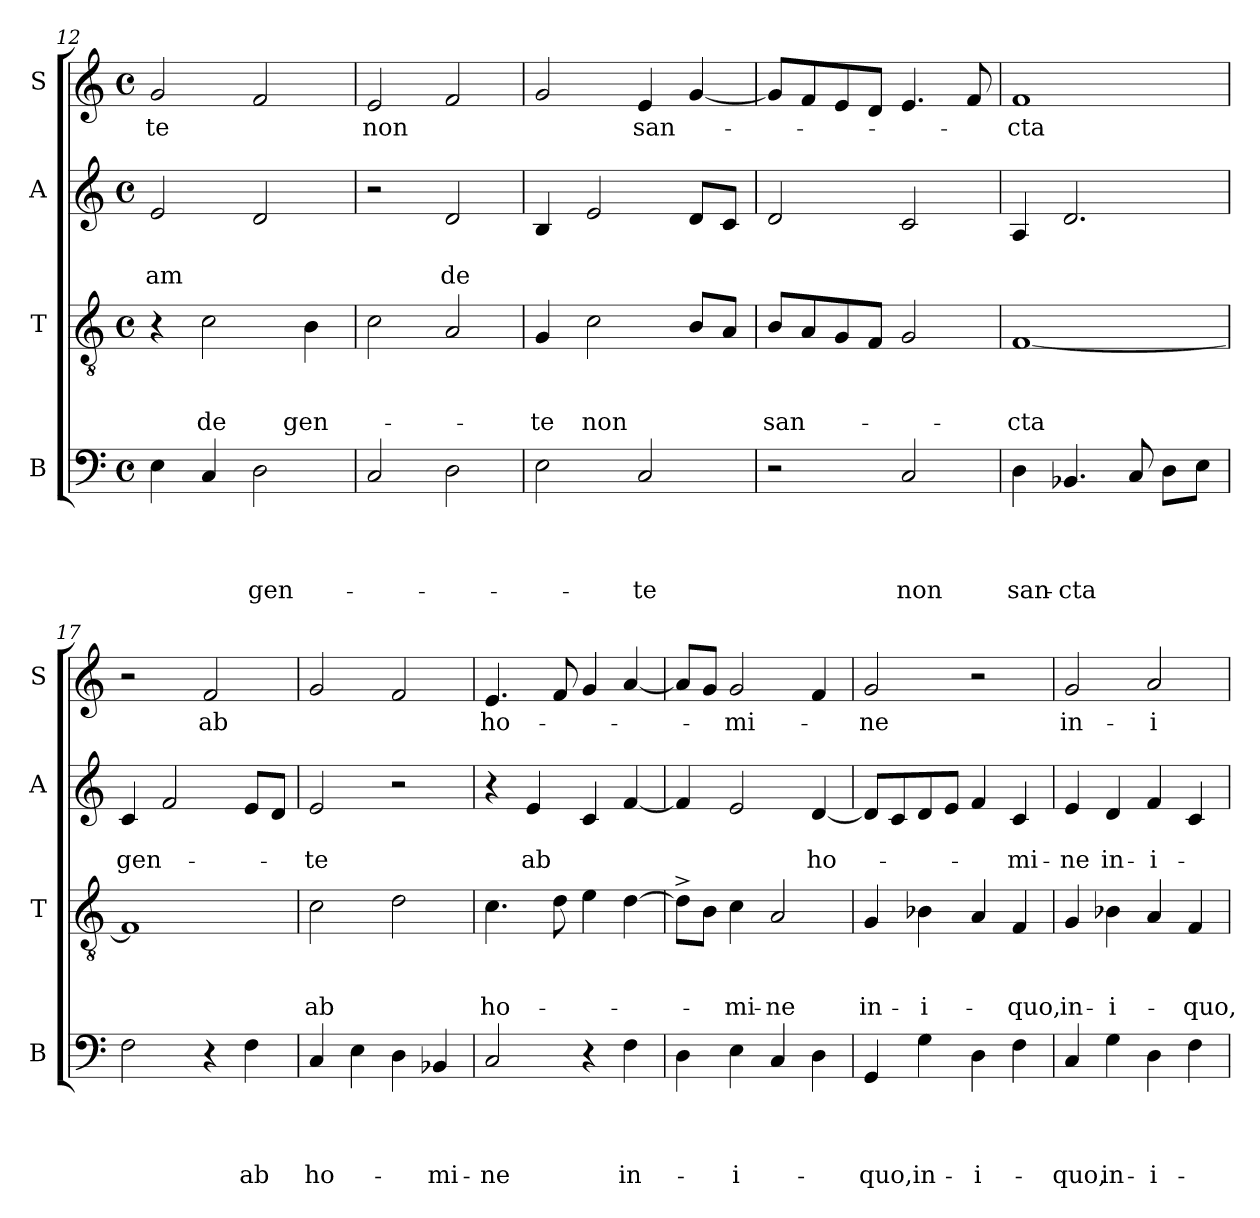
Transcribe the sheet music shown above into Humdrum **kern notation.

**kern	**text	**text	**text	**text	**kern	**text	**text	**text	**kern	**text	**text	**kern	**text
*part4	*part4	*part4	*part4	*part4	*part3	*part3	*part3	*part3	*part2	*part2	*part2	*part1	*part1
*staff4	*staff4	*staff4	*staff4	*staff4	*staff3	*staff3	*staff3	*staff3	*staff2	*staff2	*staff2	*staff1	*staff1
*I"B	*	*	*	*	*I"T	*	*	*	*I"A	*	*	*I"S	*
*I'B	*	*	*	*	*I'T	*	*	*	*I'A	*	*	*I'S	*
*clefF4	*	*	*	*	*clefGv2	*	*	*	*clefG2	*	*	*clefG2	*
*k[]	*	*	*	*	*k[]	*	*	*	*k[]	*	*	*k[]	*
*C:	*	*	*	*	*C:	*	*	*	*C:	*	*	*C:	*
*M4/4	*	*	*	*	*M4/4	*	*	*	*M4/4	*	*	*M4/4	*
*met(c)	*	*	*	*	*met(c)	*	*	*	*met(c)	*	*	*met(c)	*
=12	=12	=12	=12	=12	=12	=12	=12	=12	=12	=12	=12	=12	=12
!	!	!	!	!	!	!	!	!	!	!	!LO:LY:b	!	!LO:LY:b
4E\	.	.	.	.	4r	.	.	.	2e/	.	-am	2g/	-te
!	!	!	!	!	!	!	!	!LO:LY:b	!	!	!	!	!
4C/	.	.	.	.	2c\	.	.	de	.	.	.	.	.
!	!	!	!	!LO:LY:b	!	!	!	!	!	!	!	!	!
2D\	.	.	.	gen-	.	.	.	.	2d/	.	.	2f/	.
!	!	!	!	!	!	!	!	!LO:LY:b	!	!	!	!	!
.	.	.	.	.	4B\	.	.	gen-	.	.	.	.	.
=13	=13	=13	=13	=13	=13	=13	=13	=13	=13	=13	=13	=13	=13
!	!	!	!	!	!	!	!	!	!	!	!	!	!LO:LY:b
2C/	.	.	.	.	2c\	.	.	.	2r	.	.	2e/	non
!	!	!	!	!	!	!	!	!	!	!	!LO:LY:b	!	!
2D\	.	.	.	.	2A/	.	.	.	2d/	.	de	2f/	.
=14	=14	=14	=14	=14	=14	=14	=14	=14	=14	=14	=14	=14	=14
!	!	!	!	!	!	!	!	!LO:LY:b	!	!	!	!	!
2E\	.	.	.	.	4G/	.	.	-te	4B/	.	.	2g/	.
!	!	!	!	!	!	!	!	!LO:LY:b	!	!	!	!	!
.	.	.	.	.	2c\	.	.	non	2e/	.	.	.	.
!	!	!	!	!LO:LY:b	!	!	!	!	!	!	!	!	!LO:LY:b
2C/	.	.	.	-te	.	.	.	.	.	.	.	4e/	san-
.	.	.	.	.	8B/L	.	.	.	8d/L	.	.	[<4g/	.
.	.	.	.	.	8A/J	.	.	.	8c/J	.	.	.	.
=15	=15	=15	=15	=15	=15	=15	=15	=15	=15	=15	=15	=15	=15
!	!	!	!	!	!	!	!	!LO:LY:b	!	!	!	!	!
2r	.	.	.	.	8B/L	.	.	san-	2d/	.	.	8g/L]	.
.	.	.	.	.	8A/	.	.	.	.	.	.	8f/	.
.	.	.	.	.	8G/	.	.	.	.	.	.	8e/	.
.	.	.	.	.	8F/J	.	.	.	.	.	.	8d/J	.
!	!	!	!	!LO:LY:b	!	!	!	!	!	!	!	!	!
2C/	.	.	.	non	2G/	.	.	.	2c/	.	.	4.e/	.
.	.	.	.	.	.	.	.	.	.	.	.	8f/	.
!!LO:PB:g=z
=16	=16	=16	=16	=16	=16	=16	=16	=16	=16	=16	=16	=16	=16
!	!	!	!	!LO:LY:b	!	!	!	!LO:LY:b	!	!	!	!	!LO:LY:b
4D\	.	.	.	san-	[<1F	.	.	-cta	4A/	.	.	1f	-cta
!	!	!	!	!LO:LY:b	!	!	!	!	!	!	!	!	!
4.BB-X/	.	.	.	-cta	.	.	.	.	2.d/	.	.	.	.
8C/	.	.	.	.	.	.	.	.	.	.	.	.	.
8D\L	.	.	.	.	.	.	.	.	.	.	.	.	.
8E\J	.	.	.	.	.	.	.	.	.	.	.	.	.
=17	=17	=17	=17	=17	=17	=17	=17	=17	=17	=17	=17	=17	=17
!	!	!	!	!	!	!	!	!	!	!	!LO:LY:b	!	!
2F\	.	.	.	.	1F]	.	.	.	4c/	.	gen-	2r	.
.	.	.	.	.	.	.	.	.	2f/	.	.	.	.
!	!	!	!	!	!	!	!	!	!	!	!	!	!LO:LY:b
4r	.	.	.	.	.	.	.	.	.	.	.	2f/	ab
!	!	!	!	!LO:LY:b	!	!	!	!	!	!	!	!	!
4F\	.	.	.	ab	.	.	.	.	8e/L	.	.	.	.
.	.	.	.	.	.	.	.	.	8d/J	.	.	.	.
=18	=18	=18	=18	=18	=18	=18	=18	=18	=18	=18	=18	=18	=18
!	!	!	!	!LO:LY:b	!	!	!	!LO:LY:b	!	!	!LO:LY:b	!	!
4C/	.	.	.	ho-	2c\	.	.	ab	2e/	.	-te	2g/	.
4E\	.	.	.	.	.	.	.	.	.	.	.	.	.
4D\	.	.	.	.	2d\	.	.	.	2r	.	.	2f/	.
!	!	!	!	!LO:LY:b	!	!	!	!	!	!	!	!	!
4BB-X/	.	.	.	-mi-	.	.	.	.	.	.	.	.	.
=19	=19	=19	=19	=19	=19	=19	=19	=19	=19	=19	=19	=19	=19
!	!	!	!	!LO:LY:b	!	!	!	!LO:LY:b	!	!	!	!	!LO:LY:b
2C/	.	.	.	-ne	4.c\	.	.	ho-	4r	.	.	4.e/	ho-
!	!	!	!	!	!	!	!	!	!	!	!LO:LY:b	!	!
.	.	.	.	.	.	.	.	.	4e/	.	ab	.	.
.	.	.	.	.	8d\	.	.	.	.	.	.	8f/	.
4r	.	.	.	.	4e\	.	.	.	4c/	.	.	4g/	.
!	!	!	!	!LO:LY:b	!	!	!	!	!	!	!	!	!
4F\	.	.	.	in-	[>4d\	.	.	.	[<4f/	.	.	[<4a/	.
=20	=20	=20	=20	=20	=20	=20	=20	=20	=20	=20	=20	=20	=20
4D\	.	.	.	.	8d^>\L]	.	.	.	4f/]	.	.	8a/L]	.
.	.	.	.	.	8B\J	.	.	.	.	.	.	8g/J	.
!	!	!	!	!LO:LY:b	!	!	!	!LO:LY:b	!	!	!	!	!LO:LY:b
4E\	.	.	.	-i-	4c\	.	.	-mi-	2e/	.	.	2g/	-mi-
!	!	!	!	!	!	!	!	!LO:LY:b	!	!	!	!	!
4C/	.	.	.	.	2A/	.	.	-ne	.	.	.	.	.
!	!	!	!	!	!	!	!	!	!	!	!LO:LY:b	!	!
4D\	.	.	.	.	.	.	.	.	[<4d/	.	ho-	4f/	.
=21	=21	=21	=21	=21	=21	=21	=21	=21	=21	=21	=21	=21	=21
!	!	!	!	!LO:LY:b	!	!	!	!LO:LY:b	!	!	!	!	!LO:LY:b
4GG/	.	.	.	-quo,	4G/	.	.	in-	8d/L]	.	.	2g/	-ne
.	.	.	.	.	.	.	.	.	8c/	.	.	.	.
!	!	!	!	!LO:LY:b	!	!	!	!LO:LY:b	!	!	!	!	!
4G\	.	.	.	in-	4B-X\	.	.	-i-	8d/	.	.	.	.
.	.	.	.	.	.	.	.	.	8e/J	.	.	.	.
!	!	!	!	!LO:LY:b	!	!	!	!	!	!	!	!	!
4D\	.	.	.	-i-	4A/	.	.	.	4f/	.	.	2r	.
!	!	!	!	!	!	!	!	!LO:LY:b	!	!	!LO:LY:b	!	!
4F\	.	.	.	.	4F/	.	.	-quo,	4c/	.	-mi-	.	.
=22	=22	=22	=22	=22	=22	=22	=22	=22	=22	=22	=22	=22	=22
!	!	!	!	!LO:LY:b	!	!	!	!LO:LY:b	!	!	!LO:LY:b	!	!LO:LY:b
4C/	.	.	.	-quo,	4G/	.	.	in-	4e/	.	-ne	2g/	in-
!	!	!	!	!LO:LY:b	!	!	!	!LO:LY:b	!	!	!LO:LY:b	!	!
4G\	.	.	.	in-	4B-\	.	.	-i-	4d/	.	in-	.	.
!	!	!	!	!LO:LY:b	!	!	!	!	!	!	!LO:LY:b	!	!LO:LY:b
4D\	.	.	.	-i-	4A/	.	.	.	4f/	.	-i-	2a/	-i-
!	!	!	!	!	!	!	!	!LO:LY:b	!	!	!	!	!
4F\	.	.	.	.	4F/	.	.	-quo,	4c/	.	.	.	.
=	=	=	=	=	=	=	=	=	=	=	=	=	=
*-	*-	*-	*-	*-	*-	*-	*-	*-	*-	*-	*-	*-	*-
